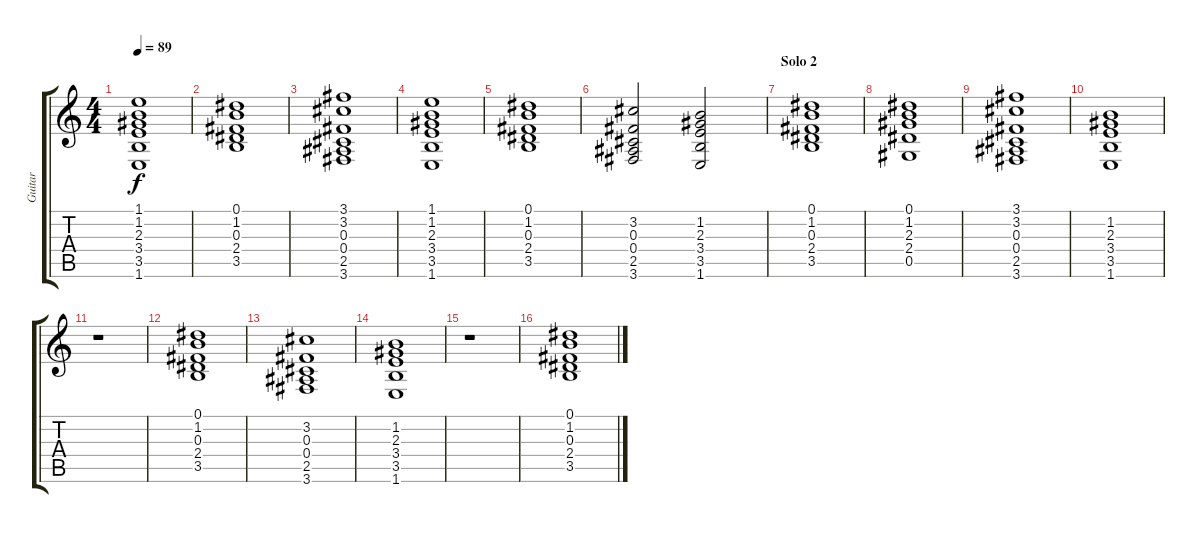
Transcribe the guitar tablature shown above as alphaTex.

\track ("Guitar" "Guitar") {instrument overdrivenguitar}
\staff {score tabs}
\tuning (Eb4 Bb3 Gb3 Db3 Ab2 Eb2) {hide}
\ts (4 4)
\tempo 89
\clef g2
\ks c
(1.1 1.2 2.3 3.4 3.5 1.6).1{dy f} |
(0.1 1.2 0.3 2.4 3.5).1 |
(3.1 3.2 0.3 0.4 2.5 3.6).1 |
(1.1 1.2 2.3 3.4 3.5 1.6).1 |
(0.1 1.2 0.3 2.4 3.5).1 |
(3.2 0.3 0.4 2.5 3.6).2 (1.2 2.3 3.4 3.5 1.6).2 |
\section ("" "Solo 2")
(0.1 1.2 0.3 2.4 3.5).1{volume 9 balance 1 instrument overdrivenguitar} |
(0.1 1.2 2.3 2.4 0.5).1 |
(3.1 3.2 0.3 0.4 2.5 3.6).1 |
(1.2 2.3 3.4 3.5 1.6).1 |
r.1 |
(0.1 1.2 0.3 2.4 3.5).1 |
(3.2 0.3 0.4 2.5 3.6).1 |
(1.2 2.3 3.4 3.5 1.6).1 |
r.1 |
(0.1 1.2 0.3 2.4 3.5).1
